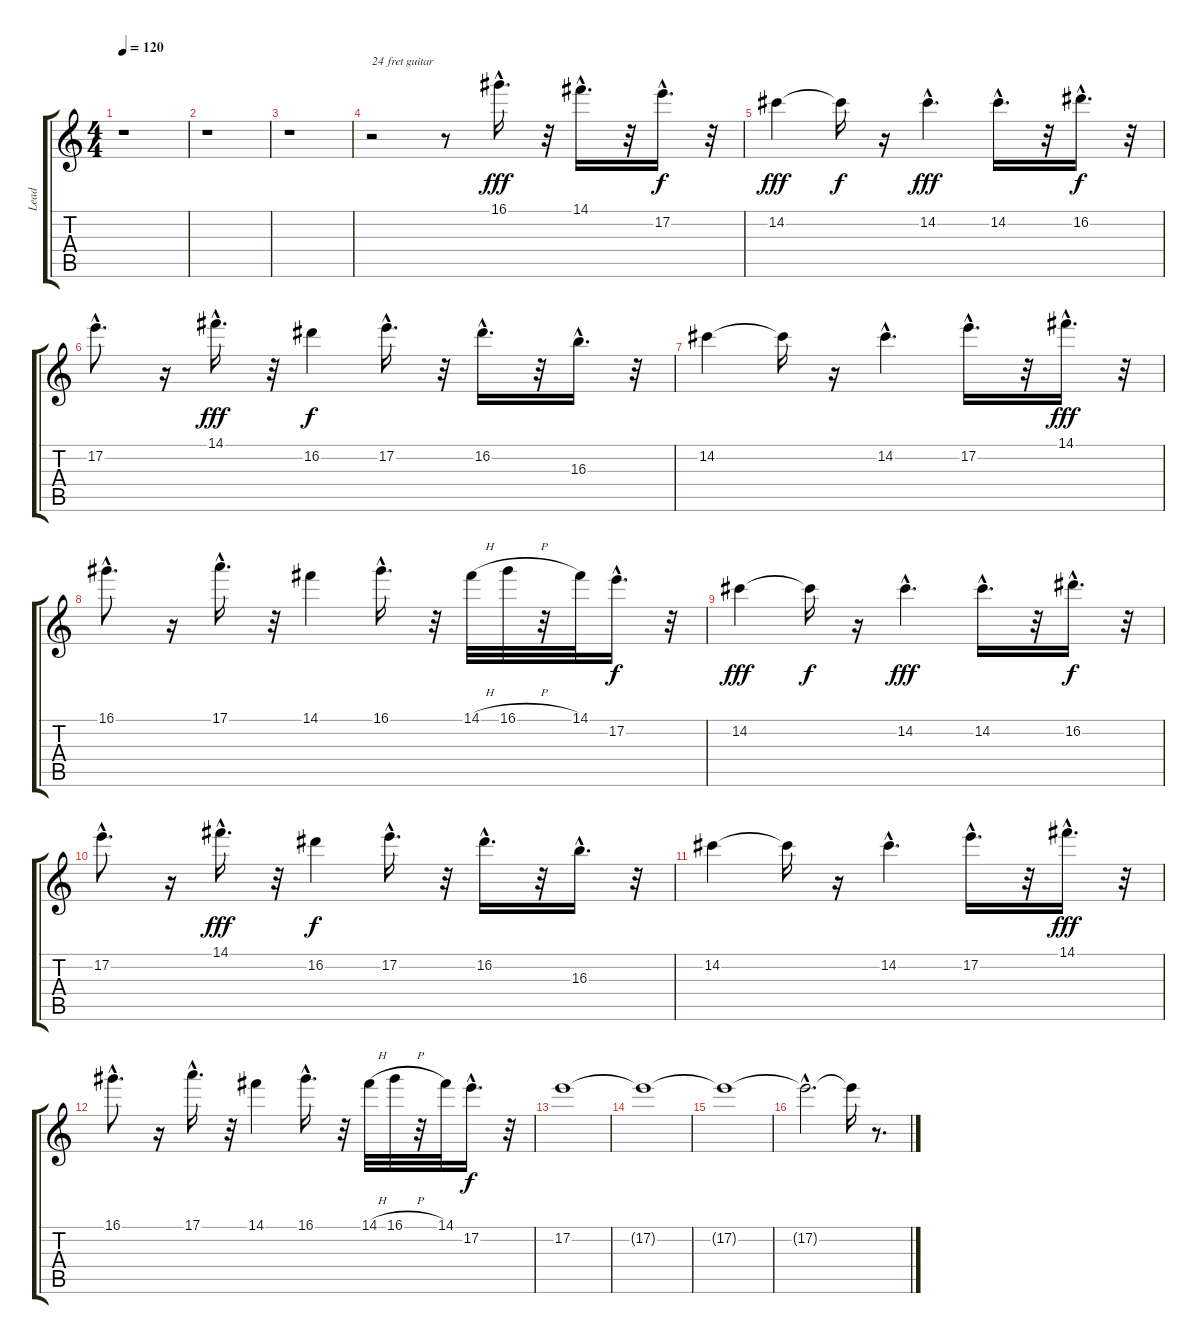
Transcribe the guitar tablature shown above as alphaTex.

\track ("Lead" "Lead") {instrument distortionguitar}
\staff {score tabs}
\tuning (E4 B3 G3 D3 A2 E2) {hide}
\ts (4 4)
\tempo 120
\clef g2
\ks c
r.1{dy fff instrument distortionguitar} |
r.1 |
r.1 |
r.2{txt "24 fret guitar"} r.8 16.1{hac}.16{d} r.32 14.1{hac}.16{d} r.32 17.2{hac}.16{d dy f} r.32 |
14.2.4{dy fff} 14.2{t}.16{dy f} r.16 14.2{hac}.4{d dy fff} 14.2{hac}.16{d} r.32 16.2{hac}.16{d dy f} r.32 |
17.2{hac}.8{d} r.16 14.1{hac}.16{d dy fff} r.32 16.2.4{dy f} 17.2{hac}.16{d} r.32 16.2{hac}.16{d} r.32 16.3{hac}.16{d} r.32 |
14.2.4 14.2{t}.16 r.16 14.2{hac}.4{d} 17.2{hac}.16{d} r.32 14.1{hac}.16{d dy fff} r.32 |
16.1{hac}.8{d} r.16 17.1{hac}.16{d} r.32 14.1.4 16.1{hac}.16{d} r.32 14.1{h}.32 16.1{h}.32 r.32 14.1.32 17.2{hac}.16{d dy f} r.32 |
14.2.4{dy fff} 14.2{t}.16{dy f} r.16 14.2{hac}.4{d dy fff} 14.2{hac}.16{d} r.32 16.2{hac}.16{d dy f} r.32 |
17.2{hac}.8{d} r.16 14.1{hac}.16{d dy fff} r.32 16.2.4{dy f} 17.2{hac}.16{d} r.32 16.2{hac}.16{d} r.32 16.3{hac}.16{d} r.32 |
14.2.4 14.2{t}.16 r.16 14.2{hac}.4{d} 17.2{hac}.16{d} r.32 14.1{hac}.16{d dy fff} r.32 |
16.1{hac}.8{d} r.16 17.1{hac}.16{d} r.32 14.1.4 16.1{hac}.16{d} r.32 14.1{h}.32 16.1{h}.32 r.32 14.1.32 17.2{hac}.16{d dy f} r.32 |
17.2.1 |
17.2{t}.1 |
17.2{t}.1 |
17.2{hac t}.2{d} 17.2{t}.16 r.8{d}
